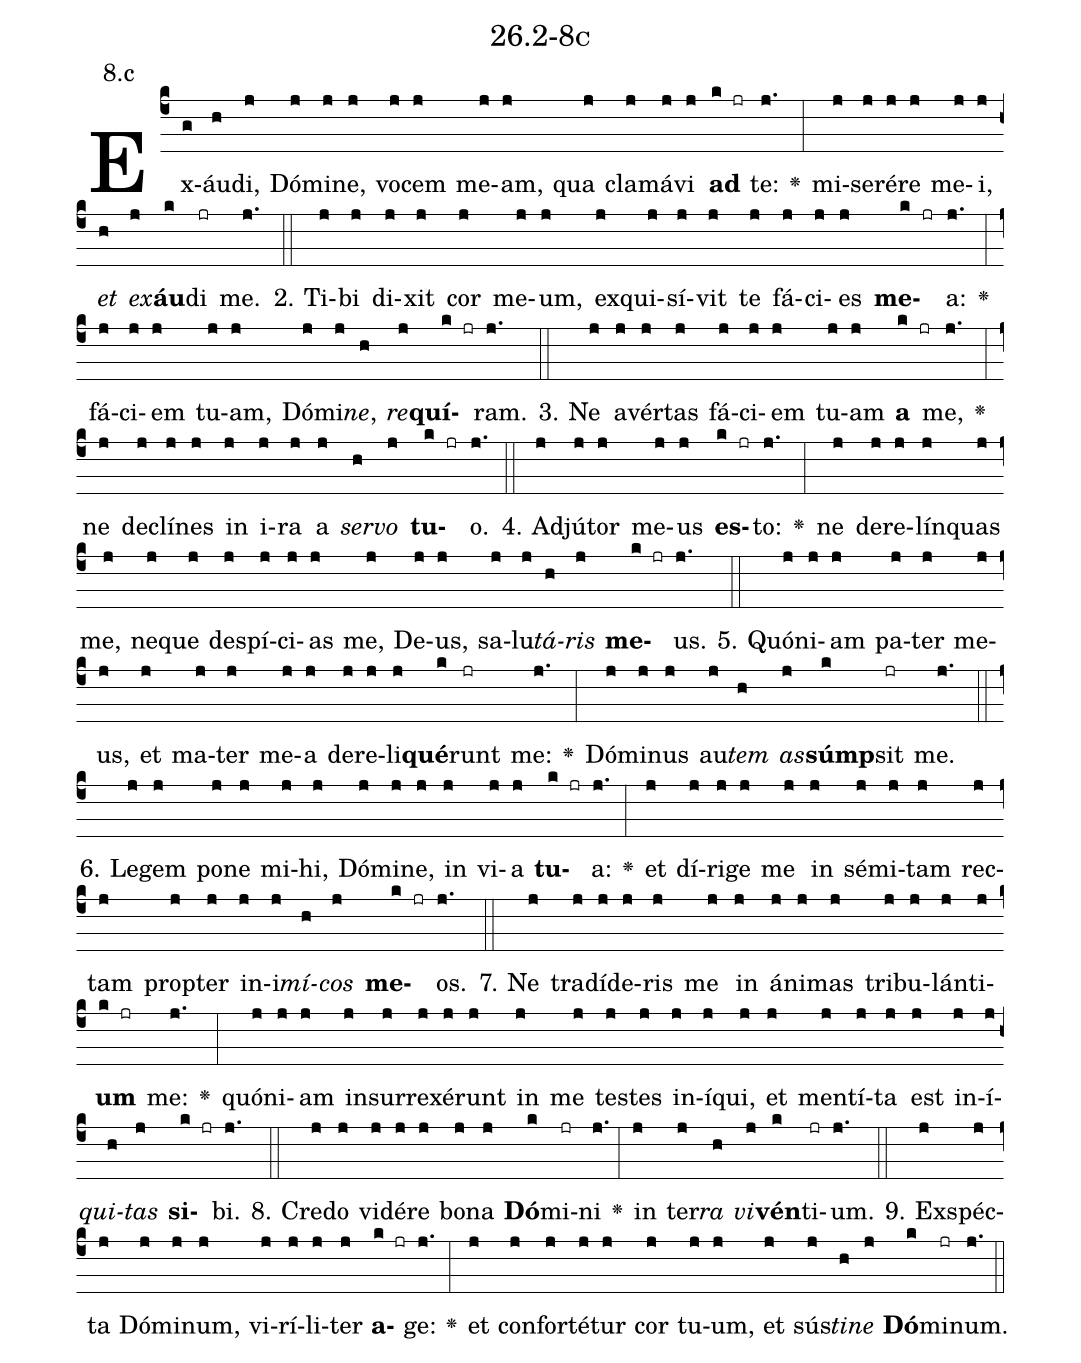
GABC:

name: 26.2-8c;
annotation: 8.c;
%%
(c4)Ex(g)áu(h)di,(j) Dó(j)mi(j)ne,(j) vo(j)cem(j) me(j)am,(j) qua(j) cla(j)má(j)vi(j) <b>ad</b>(k jr) te:(j.) <v>\greheightstar</v>(:) mi(j)se(j)ré(j)re(j) me(j)i,(j) <i>et</i>(h) <i>ex</i>(j)<b>áu</b>(k)di(jr) me.(j.) (::)
2. Ti(j)bi(j) di(j)xit(j) cor(j) me(j)um,(j) ex(j)qui(j)sí(j)vit(j) te(j) fá(j)ci(j)es(j) <b>me</b>(k jr)a:(j.) <v>\greheightstar</v>(:) fá(j)ci(j)em(j) tu(j)am,(j) Dó(j)mi(j)<i>ne</i>,(h) <i>re</i>(j)<b>quí</b>(k jr)ram.(j.) (::)
3. Ne(j) a(j)vér(j)tas(j) fá(j)ci(j)em(j) tu(j)am(j) <b>a</b>(k jr) me,(j.) <v>\greheightstar</v>(:) ne(j) de(j)clí(j)nes(j) in(j) i(j)ra(j) a(j) <i>ser</i>(h)<i>vo</i>(j) <b>tu</b>(k jr)o.(j.) (::)
4. Ad(j)jú(j)tor(j) me(j)us(j) <b>es</b>(k jr)to:(j.) <v>\greheightstar</v>(:) ne(j) de(j)re(j)lín(j)quas(j) me,(j) ne(j)que(j) de(j)spí(j)ci(j)as(j) me,(j) De(j)us,(j) sa(j)lu(j)<i>tá</i>(h)<i>ris</i>(j) <b>me</b>(k jr)us.(j.) (::)
5. Quón(j)i(j)am(j) pa(j)ter(j) me(j)us,(j) et(j) ma(j)ter(j) me(j)a(j) de(j)re(j)li(j)<b>qué</b>(k)runt(jr) me:(j.) <v>\greheightstar</v>(:) Dó(j)mi(j)nus(j) au(j)<i>tem</i>(h) <i>as</i>(j)<b>súmp</b>(k)sit(jr) me.(j.) (::)
6. Le(j)gem(j) po(j)ne(j) mi(j)hi,(j) Dó(j)mi(j)ne,(j) in(j) vi(j)a(j) <b>tu</b>(k jr)a:(j.) <v>\greheightstar</v>(:) et(j) dí(j)ri(j)ge(j) me(j) in(j) sé(j)mi(j)tam(j) rec(j)tam(j) prop(j)ter(j) in(j)i(j)<i>mí</i>(h)<i>cos</i>(j) <b>me</b>(k jr)os.(j.) (::)
7. Ne(j) tra(j)dí(j)de(j)ris(j) me(j) in(j) á(j)ni(j)mas(j) tri(j)bu(j)lán(j)ti(j)<b>um</b>(k jr) me:(j.) <v>\greheightstar</v>(:) quón(j)i(j)am(j) in(j)sur(j)re(j)xé(j)runt(j) in(j) me(j) tes(j)tes(j) in(j)í(j)qui,(j) et(j) men(j)tí(j)ta(j) est(j) in(j)í(j)<i>qui</i>(h)<i>tas</i>(j) <b>si</b>(k jr)bi.(j.) (::)
8. Cre(j)do(j) vi(j)dé(j)re(j) bo(j)na(j) <b>Dó</b>(k)mi(jr)ni(j.) <v>\greheightstar</v>(:) in(j) ter(j)<i>ra</i>(h) <i>vi</i>(j)<b>vén</b>(k)ti(jr)um.(j.) (::)
9. Ex(j)spéc(j)ta(j) Dó(j)mi(j)num,(j) vi(j)rí(j)li(j)ter(j) <b>a</b>(k jr)ge:(j.) <v>\greheightstar</v>(:) et(j) con(j)for(j)té(j)tur(j) cor(j) tu(j)um,(j) et(j) sús(j)<i>ti</i>(h)<i>ne</i>(j) <b>Dó</b>(k)mi(jr)num.(j.) (::)
